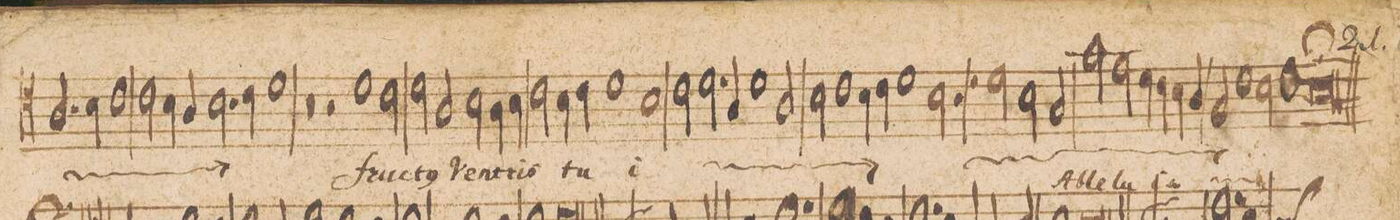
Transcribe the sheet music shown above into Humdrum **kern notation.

**kern	**text	**text
*I"[ALTVS.]	*	*
*clefC4	*	*
*k[]	*	*
*met(C|)	*	*
*M2/1	*	*
*	*ij	*
2.A/	et	.
4B\	.	.
1c\	be-	.
=45-	=45-	=45-
2c\	-ne-	.
4B\	.	.
4A/	.	.
2.B\	-di-	.
4c\	.	.
=46-	=46-	=46-
1d\	-ctus	.
*	*Xij	*
0r	.	.
=47-	=47-	=47-
2r	.	.
1d\	fru-	.
=48-	=48-	=48-
2c\	.	.
2d\	-ct(us)	.
2A/	.	.
=49-	=49-	=49-
2B\	Ven-	.
4A\	.	.
4B\	.	.
2c\	-tris	.
4B\	tu-	.
4c\	.	.
=50-	=50-	=50-
1d\	.	.
1B\	.	.
=51-	=51-	=51-
2c\	-i	.
*	*ij	*
2.d\	fru-	.
4A/	.	.
1d\	-ctus	.
=52-	=52-	=52-
2A/	.	.
2B\	Ven-	.
1c\	.	.
=53-	=53-	=53-
4B\	tris	.
4c\	.	.
1d\	tu-	.
=54-	=54-	=54-
2B\	-i	.
2r	.	.
2rc	.	.
2d\	fru-	.
=55-	=55-	=55-
2B\	.	.
2G/	.	.
2g\	-ctus	Al-
2e\	.	-le-
=56-	=56-	=56-
4d\	Ven-	-lu-
4c\	.	.
4B\	.	-ia
4A/	.	.
*	*	*ij
2G/	.	A-
1c\	.	.
=57-	=57-	=57-
2B\	-tris	-le-
1c\	tu-	-lu-
=58-	=58-	=58-
0.B\;	-i	-ia
=-	=-	=-
*-	*-	*-
